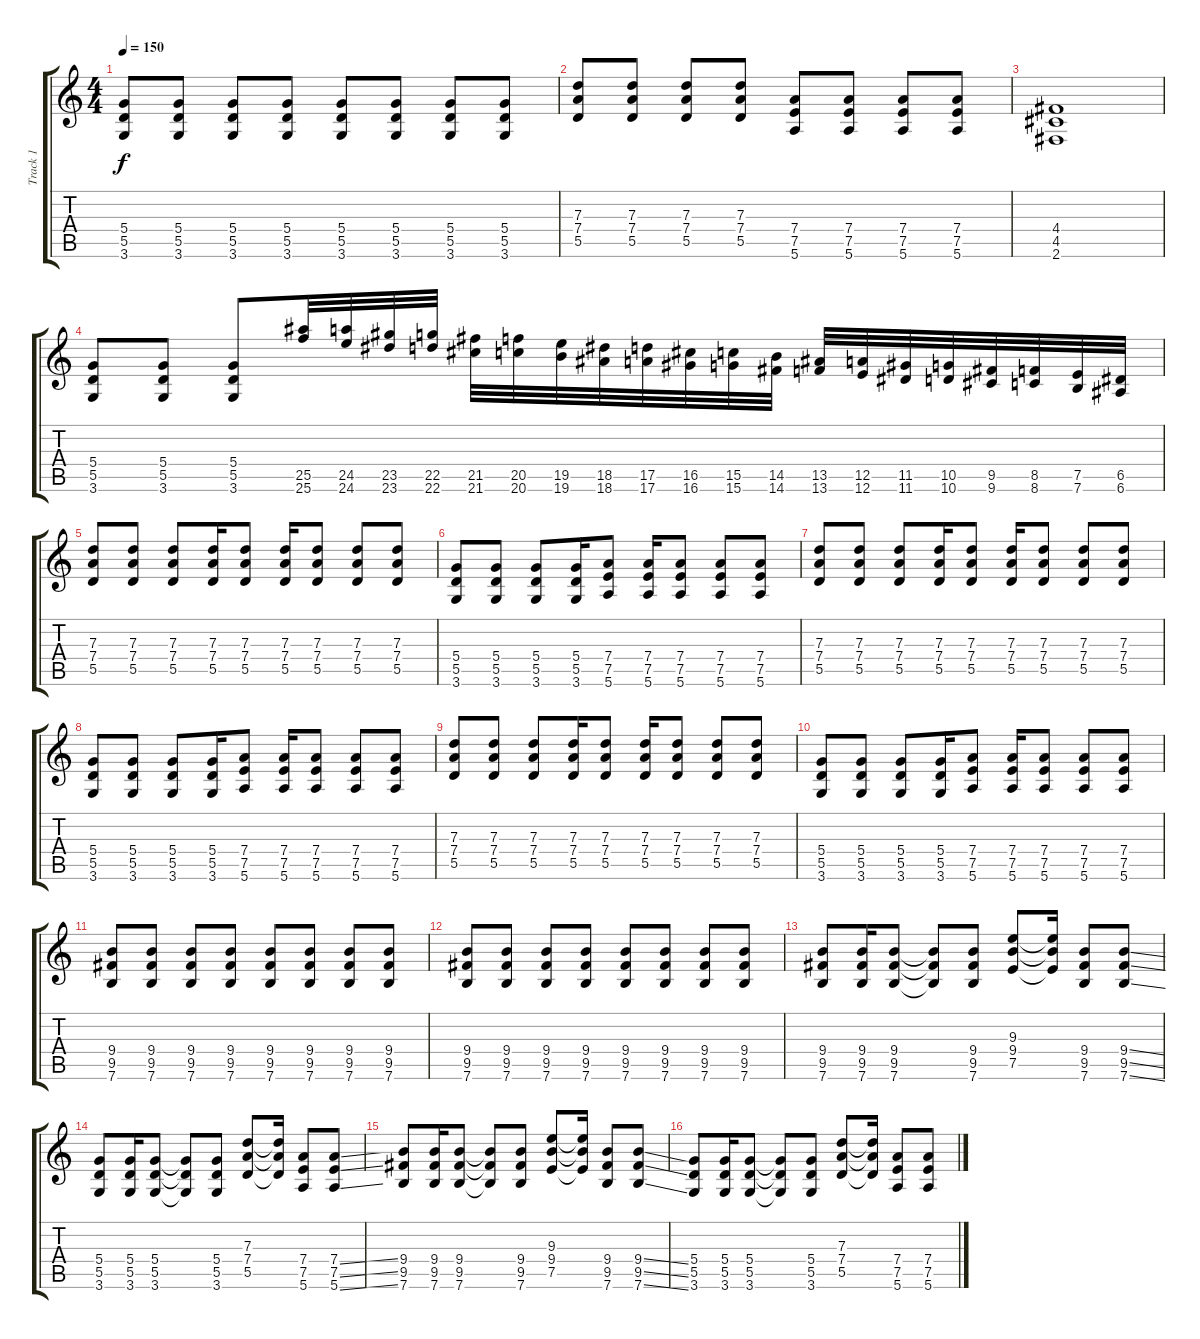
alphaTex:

\track ("Track 1" "Track 1") {instrument overdrivenguitar}
\staff {score tabs}
\tuning (E4 B3 G3 D3 A2 E2) {hide}
\ts (4 4)
\tempo 150
\clef g2
\ks c
(5.4 5.5 3.6).8{dy f} (5.4 5.5 3.6).8 (5.4 5.5 3.6).8 (5.4 5.5 3.6).8 (5.4 5.5 3.6).8 (5.4 5.5 3.6).8 (5.4 5.5 3.6).8 (5.4 5.5 3.6).8 |
(7.3 7.4 5.5).8 (7.3 7.4 5.5).8 (7.3 7.4 5.5).8 (7.3 7.4 5.5).8 (7.4 7.5 5.6).8 (7.4 7.5 5.6).8 (7.4 7.5 5.6).8 (7.4 7.5 5.6).8 |
(4.4 4.5 2.6).1 |
(5.4 5.5 3.6).8 (5.4 5.5 3.6).8 (5.4 5.5 3.6).8 (25.5 25.6).32 (24.5 24.6).32 (23.5 23.6).32 (22.5 22.6).32 (21.5 21.6).32 (20.5 20.6).32 (19.5 19.6).32 (18.5 18.6).32 (17.5 17.6).32 (16.5 16.6).32 (15.5 15.6).32 (14.5 14.6).32 (13.5 13.6).32 (12.5 12.6).32 (11.5 11.6).32 (10.5 10.6).32 (9.5 9.6).32 (8.5 8.6).32 (7.5 7.6).32 (6.5 6.6).32 |
(7.3 7.4 5.5).8 (7.3 7.4 5.5).8 (7.3 7.4 5.5).8 (7.3 7.4 5.5).16 (7.3 7.4 5.5).8 (7.3 7.4 5.5).16 (7.3 7.4 5.5).8 (7.3 7.4 5.5).8 (7.3 7.4 5.5).8 |
(5.4 5.5 3.6).8 (5.4 5.5 3.6).8 (5.4 5.5 3.6).8 (5.4 5.5 3.6).16 (7.4 7.5 5.6).8 (7.4 7.5 5.6).16 (7.4 7.5 5.6).8 (7.4 7.5 5.6).8 (7.4 7.5 5.6).8 |
(7.3 7.4 5.5).8 (7.3 7.4 5.5).8 (7.3 7.4 5.5).8 (7.3 7.4 5.5).16 (7.3 7.4 5.5).8 (7.3 7.4 5.5).16 (7.3 7.4 5.5).8 (7.3 7.4 5.5).8 (7.3 7.4 5.5).8 |
(5.4 5.5 3.6).8 (5.4 5.5 3.6).8 (5.4 5.5 3.6).8 (5.4 5.5 3.6).16 (7.4 7.5 5.6).8 (7.4 7.5 5.6).16 (7.4 7.5 5.6).8 (7.4 7.5 5.6).8 (7.4 7.5 5.6).8 |
(7.3 7.4 5.5).8 (7.3 7.4 5.5).8 (7.3 7.4 5.5).8 (7.3 7.4 5.5).16 (7.3 7.4 5.5).8 (7.3 7.4 5.5).16 (7.3 7.4 5.5).8 (7.3 7.4 5.5).8 (7.3 7.4 5.5).8 |
(5.4 5.5 3.6).8 (5.4 5.5 3.6).8 (5.4 5.5 3.6).8 (5.4 5.5 3.6).16 (7.4 7.5 5.6).8 (7.4 7.5 5.6).16 (7.4 7.5 5.6).8 (7.4 7.5 5.6).8 (7.4 7.5 5.6).8 |
(9.4 9.5 7.6).8 (9.4 9.5 7.6).8 (9.4 9.5 7.6).8 (9.4 9.5 7.6).8 (9.4 9.5 7.6).8 (9.4 9.5 7.6).8 (9.4 9.5 7.6).8 (9.4 9.5 7.6).8 |
(9.4 9.5 7.6).8 (9.4 9.5 7.6).8 (9.4 9.5 7.6).8 (9.4 9.5 7.6).8 (9.4 9.5 7.6).8 (9.4 9.5 7.6).8 (9.4 9.5 7.6).8 (9.4 9.5 7.6).8 |
(9.4 9.5 7.6).8 (9.4 9.5 7.6).16 (9.4 9.5 7.6).8 (9.4{t} 9.5{t} 7.6{t}).8 (9.4 9.5 7.6).8 (9.3 9.4 7.5).8 (9.3{t} 9.4{t} 7.5{t}).16 (9.4 9.5 7.6).8 (9.4{ss} 9.5{ss} 7.6{ss}).8 |
(5.4 5.5 3.6).8 (5.4 5.5 3.6).16 (5.4 5.5 3.6).8 (5.4{t} 5.5{t} 3.6{t}).8 (5.4 5.5 3.6).8 (7.3 7.4 5.5).8 (7.3{t} 7.4{t} 5.5{t}).16 (7.4 7.5 5.6).8 (7.4{ss} 7.5{ss} 5.6{ss}).8 |
(9.4 9.5 7.6).8 (9.4 9.5 7.6).16 (9.4 9.5 7.6).8 (9.4{t} 9.5{t} 7.6{t}).8 (9.4 9.5 7.6).8 (9.3 9.4 7.5).8 (9.3{t} 9.4{t} 7.5{t}).16 (9.4 9.5 7.6).8 (9.4{ss} 9.5{ss} 7.6{ss}).8 |
(5.4 5.5 3.6).8 (5.4 5.5 3.6).16 (5.4 5.5 3.6).8 (5.4{t} 5.5{t} 3.6{t}).8 (5.4 5.5 3.6).8 (7.3 7.4 5.5).8 (7.3{t} 7.4{t} 5.5{t}).16 (7.4 7.5 5.6).8 (7.4{ss} 7.5{ss} 5.6{ss}).8
